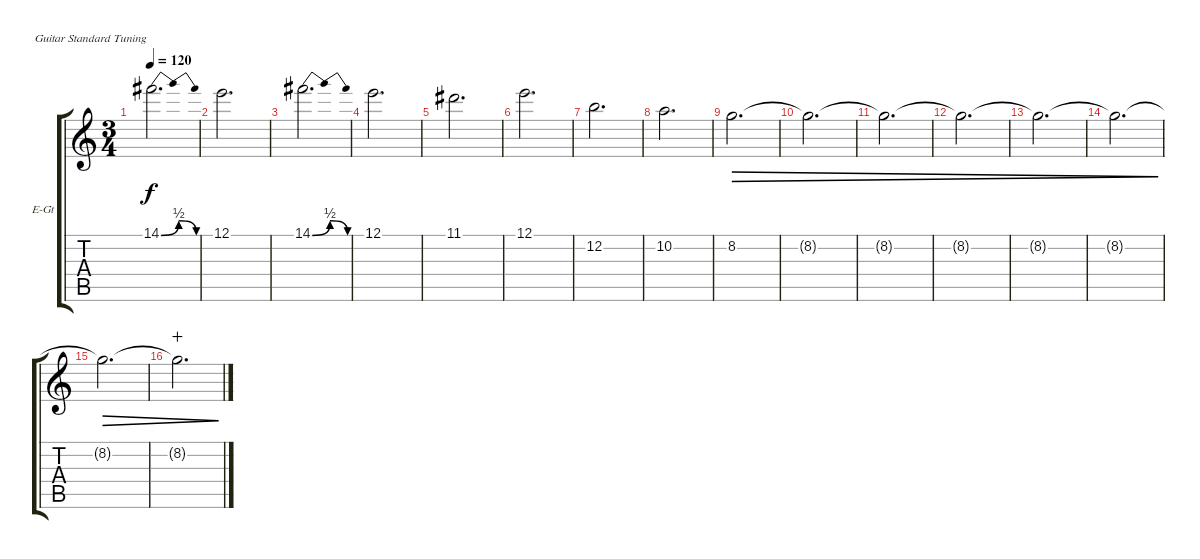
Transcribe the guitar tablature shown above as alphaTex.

\bracketExtendMode groupsimilarinstruments
\firstSystemTrackNameOrientation horizontal
\otherSystemsTrackNameOrientation horizontal
\track ("Piste 5" "E-Gt") {instrument overdrivenguitar}
\staff {score tabs}
\tuning (E4 B3 G3 D3 A2 E2)
\ts (3 4)
\tempo 120
\clef g2
\ks c
14.1{be (bendrelease 0 0 29.4 2 29.4 2 30 0)}.2{d dy f} |
12.1.2{d} |
14.1{be (bendrelease 0 0 29.4 2 29.4 2 30 0)}.2{d} |
12.1.2{d} |
11.1.2{d} |
12.1.2{d} |
12.2.2{d} |
10.2.2{d} |
8.2.2{d dec} |
8.2{t}.2{d dec} |
8.2{t}.2{d dec} |
8.2{t}.2{d dec} |
8.2{t}.2{d dec} |
8.2{t}.2{d dec} |
8.2{t}.2{d dec} |
8.2{t}.2{d dec wahc}
